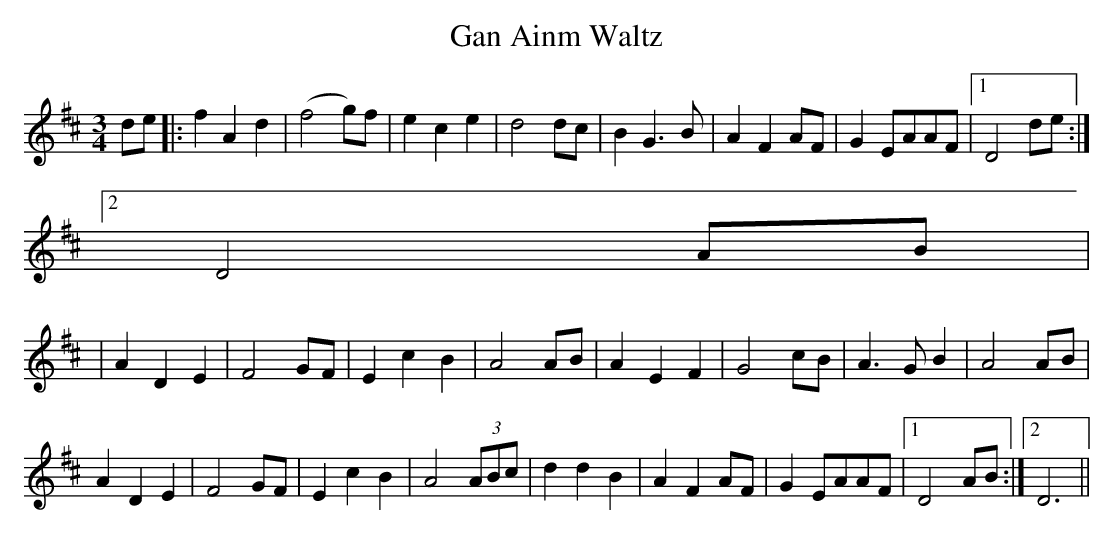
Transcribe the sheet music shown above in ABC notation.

X:1
T:Gan Ainm Waltz
M:3/4
L:1/4
K:D
d/e/|:f A d|(f2 g/)f/|e c e|d2 d/c/|BG>B|AF A/F/|G E/A/A/F/|1 D2d/e/:|2
D2 A/B/|
|A D E|F2 G/F/|E c B|A2 A/B/|A E F|G2 c/B/|A>G B|A2 A/B/|
A D E|F2 G/F/|E c B|A2 (3A/B/c/| ddB|AF A/F/|G E/A/A/F/|1 D2A/B/:|2 D3||
